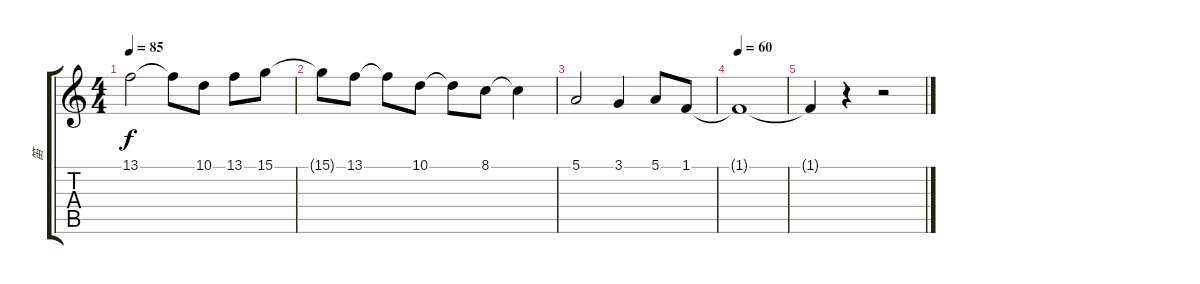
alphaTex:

\track ("笛" "笛") {instrument piccolo}
\staff {score tabs}
\tuning (E4 B3 G3 D3 A2 E2) {hide}
\ts (4 4)
\tempo 85
\clef g2
\ks c
13.1{t}.2{dy f} 13.1{t}.8 10.1.8 13.1.8 15.1.8 |
15.1{t}.8 13.1.8 13.1{t}.8 10.1.8 10.1{t}.8 8.1.8 8.1{t}.4 |
5.1.2 3.1.4 5.1.8 1.1.8 |
\tempo 60
1.1{t}.1 |
1.1{t}.4 r.4 r.2
